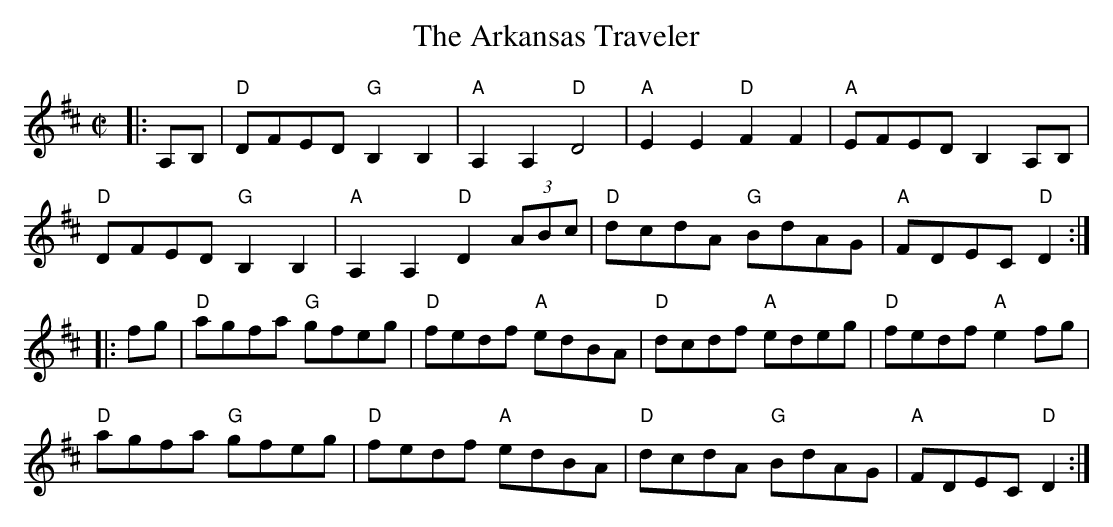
X:1
T:The Arkansas Traveler
M:C|
L:1/8
K:D
|:A,B,|"D"DFED "G"B,2B,2|"A"A,2A,2 "D"D4|"A"E2E2 "D"F2F2|"A"EFED B,2 A,B,|
"D"DFED "G"B,2B,2|"A"A,2A,2 "D"D2 (3ABc|"D"dcdA "G"BdAG|"A"FDEC "D"D2:|
|:fg|"D"agfa "G"gfeg|"D"fedf "A"edBA|"D"dcdf "A"edeg|"D"fedf "A"e2fg|
"D"agfa "G"gfeg|"D"fedf "A"edBA|"D"dcdA "G"BdAG|"A"FDEC "D"D2:|
